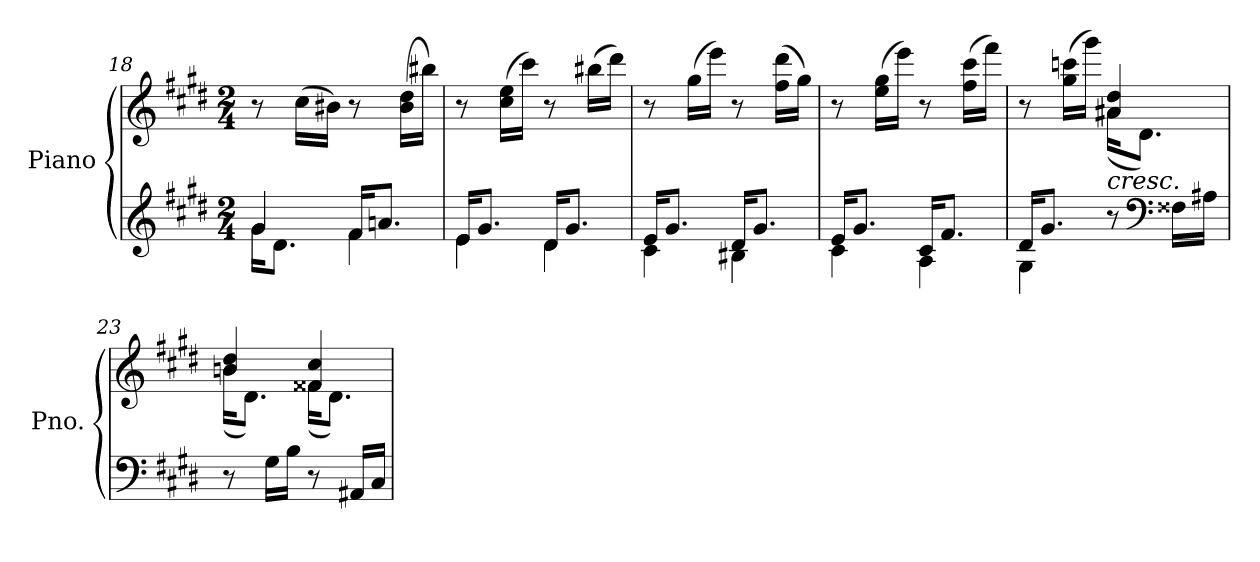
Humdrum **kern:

**kern	**kern	**dynam
*part1	*part1	*part1
*staff2	*staff1	*staff1/2
*I"Piano	*	*
*I'Pno.	*	*
*clefG2	*clefG2	*
*k[f#c#g#d#]	*k[f#c#g#d#]	*
*M2/4	*M2/4	*
=18	=18	=18
*^	*	*
4g#/	16g#\KL	8r	.
.	8.d#\J	.	.
.	.	(>16cc#\LL	.
.	.	16b#X\JJ)	.
16f#/KL	4f#\	8r	.
8.an/J	.	.	.
.	.	(>16b#\ 16dd#\LL	.
.	.	16bb#X\JJ)	.
=19	=19	=19	=19
16e/KL	4e\	8r	.
!	!	!	!LO:DY:b=2
8.g#/J	.	.	other-dynamics
.	.	(>16cc#\ 16ee\LL	.
.	.	16ccc#\JJ)	.
16d#/KL	4d#\	8r	.
8.g#/J	.	.	.
.	.	(>16bb#X\LL	.
.	.	16ddd#\JJ)	.
=20	=20	=20	=20
16e/KL	4c#\	8r	.
8.g#/J	.	.	.
.	.	(>16gg#\LL	.
.	.	16eee\JJ)	.
16d#/KL	4B#X\	8r	.
8.g#/J	.	.	.
.	.	(>16ff#\ 16ddd#\LL	.
.	.	16gg#\JJ)	.
!!LO:LB:g=z
=21	=21	=21	=21
16e/KL	4c#\	8r	.
8.g#/J	.	.	.
.	.	(>16ee\ 16gg#\LL	.
.	.	16eee\JJ)	.
16c#/KL	4A\	8r	.
8.f#/J	.	.	.
.	.	(>16ff#\ 16ccc#\LL	.
.	.	16fff#\JJ)	.
=22	=22	=22	=22
*	*	*^	*
16d#/KL	4G#\	8r	4ryy	.
8.g#/J	.	.	.	.
.	.	(>16gg#\ 16cccn\LL	.	.
.	.	16ggg#\JJ)	.	.
!	!	!LO:TX:b:i:t=cresc.	!	!
8r	4ryy	4a#X/ 4dd#/	(<16a#\KL	.
.	.	.	8.d#\J)	.
*clefF4	*	*	*	*
16F##X\LL	.	.	.	.
16A#X\JJ	.	.	.	.
*v	*v	*	*	*
=23	=23	=23	=23
!	!	!	!LO:DY:a
8r	4bn/ 4dd#/	(<16b\KL	other-dynamics
.	.	8.d#\J)	.
16G#\LL	.	.	.
16B\JJ	.	.	.
8r	4f##X/ 4cc#/	(<16f##\KL	.
.	.	8.d#\J)	.
16AA#X/LL	.	.	.
16C#/JJ	.	.	.
*	*v	*v	*
=	=	=
*-	*-	*-
